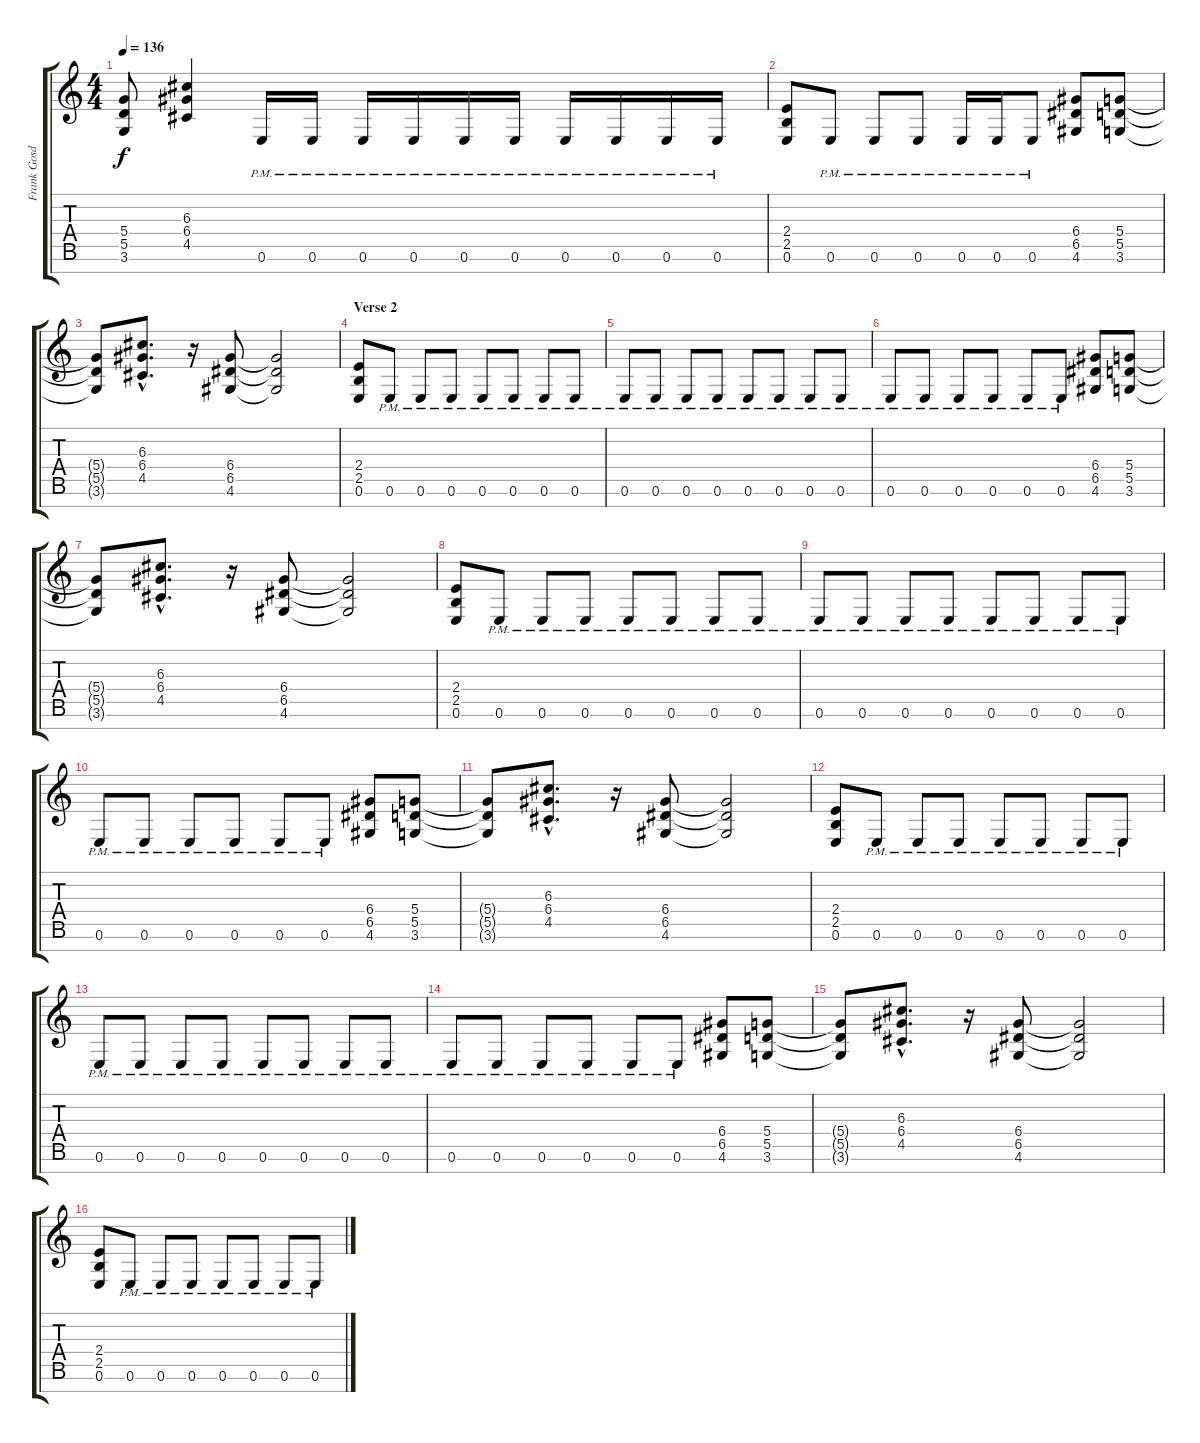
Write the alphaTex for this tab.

\track ("Frank Gosdzik" "Frank Gosd") {instrument distortionguitar}
\staff {score tabs}
\tuning (E4 B3 G3 D3 A2 E2 B1) {hide}
\ts (4 4)
\tempo 136
\clef g2
\ks c
(5.4{t} 5.5{t} 3.6{t}).8{dy f} (6.3 6.4 4.5).4 0.6{pm}.16 0.6{pm}.16 0.6{pm}.16 0.6{pm}.16 0.6{pm}.16 0.6{pm}.16 0.6{pm}.16 0.6{pm}.16 0.6{pm}.16 0.6{pm}.16 |
(2.4 2.5 0.6).8 0.6{pm}.8 0.6{pm}.8 0.6{pm}.8 0.6{pm}.16 0.6{pm}.16 0.6{pm}.8 (6.4 6.5 4.6).8 (5.4 5.5 3.6).8 |
(5.4{t} 5.5{t} 3.6{t}).8 (6.3{hac} 6.4{hac} 4.5{hac}).8{d} r.16 (6.4 6.5 4.6).8 (6.4{t} 6.5{t} 4.6{t}).2 |
\section ("" "Verse 2")
(2.4 2.5 0.6).8 0.6{pm}.8 0.6{pm}.8 0.6{pm}.8 0.6{pm}.8 0.6{pm}.8 0.6{pm}.8 0.6{pm}.8 |
0.6{pm}.8 0.6{pm}.8 0.6{pm}.8 0.6{pm}.8 0.6{pm}.8 0.6{pm}.8 0.6{pm}.8 0.6{pm}.8 |
0.6{pm}.8 0.6{pm}.8 0.6{pm}.8 0.6{pm}.8 0.6{pm}.8 0.6{pm}.8 (6.4 6.5 4.6).8 (5.4 5.5 3.6).8 |
(5.4{t} 5.5{t} 3.6{t}).8 (6.3{hac} 6.4{hac} 4.5{hac}).8{d} r.16 (6.4 6.5 4.6).8 (6.4{t} 6.5{t} 4.6{t}).2 |
(2.4 2.5 0.6).8 0.6{pm}.8 0.6{pm}.8 0.6{pm}.8 0.6{pm}.8 0.6{pm}.8 0.6{pm}.8 0.6{pm}.8 |
0.6{pm}.8 0.6{pm}.8 0.6{pm}.8 0.6{pm}.8 0.6{pm}.8 0.6{pm}.8 0.6{pm}.8 0.6{pm}.8 |
0.6{pm}.8 0.6{pm}.8 0.6{pm}.8 0.6{pm}.8 0.6{pm}.8 0.6{pm}.8 (6.4 6.5 4.6).8 (5.4 5.5 3.6).8 |
(5.4{t} 5.5{t} 3.6{t}).8 (6.3{hac} 6.4{hac} 4.5{hac}).8{d} r.16 (6.4 6.5 4.6).8 (6.4{t} 6.5{t} 4.6{t}).2 |
(2.4 2.5 0.6).8 0.6{pm}.8 0.6{pm}.8 0.6{pm}.8 0.6{pm}.8 0.6{pm}.8 0.6{pm}.8 0.6{pm}.8 |
0.6{pm}.8 0.6{pm}.8 0.6{pm}.8 0.6{pm}.8 0.6{pm}.8 0.6{pm}.8 0.6{pm}.8 0.6{pm}.8 |
0.6{pm}.8 0.6{pm}.8 0.6{pm}.8 0.6{pm}.8 0.6{pm}.8 0.6{pm}.8 (6.4 6.5 4.6).8 (5.4 5.5 3.6).8 |
(5.4{t} 5.5{t} 3.6{t}).8 (6.3{hac} 6.4{hac} 4.5{hac}).8{d} r.16 (6.4 6.5 4.6).8 (6.4{t} 6.5{t} 4.6{t}).2 |
(2.4 2.5 0.6).8 0.6{pm}.8 0.6{pm}.8 0.6{pm}.8 0.6{pm}.8 0.6{pm}.8 0.6{pm}.8 0.6{pm}.8
